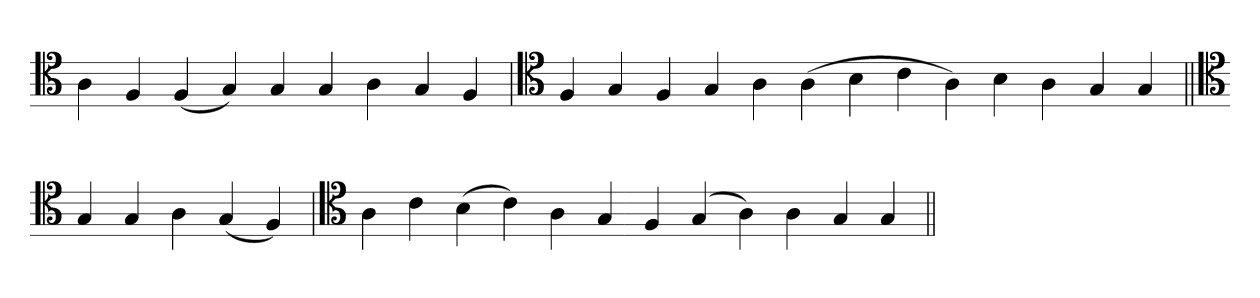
**kern
*part1
*staff1
*clefC4
=
4A
4F
(4F
4G)
4G
4G
4A
4G
4F
='
*clefC4
4F
4G
4F
4G
4A
(4A
4B
4c
4A)
4B
4A
4G
4G
=||
*clefC4
4G
4G
4A
(4G
4F)
=`
*clefC4
4A
4c
(4B
4c)
4A
4G
4F
(4G
4A)
4A
4G
4G
=||
*-
